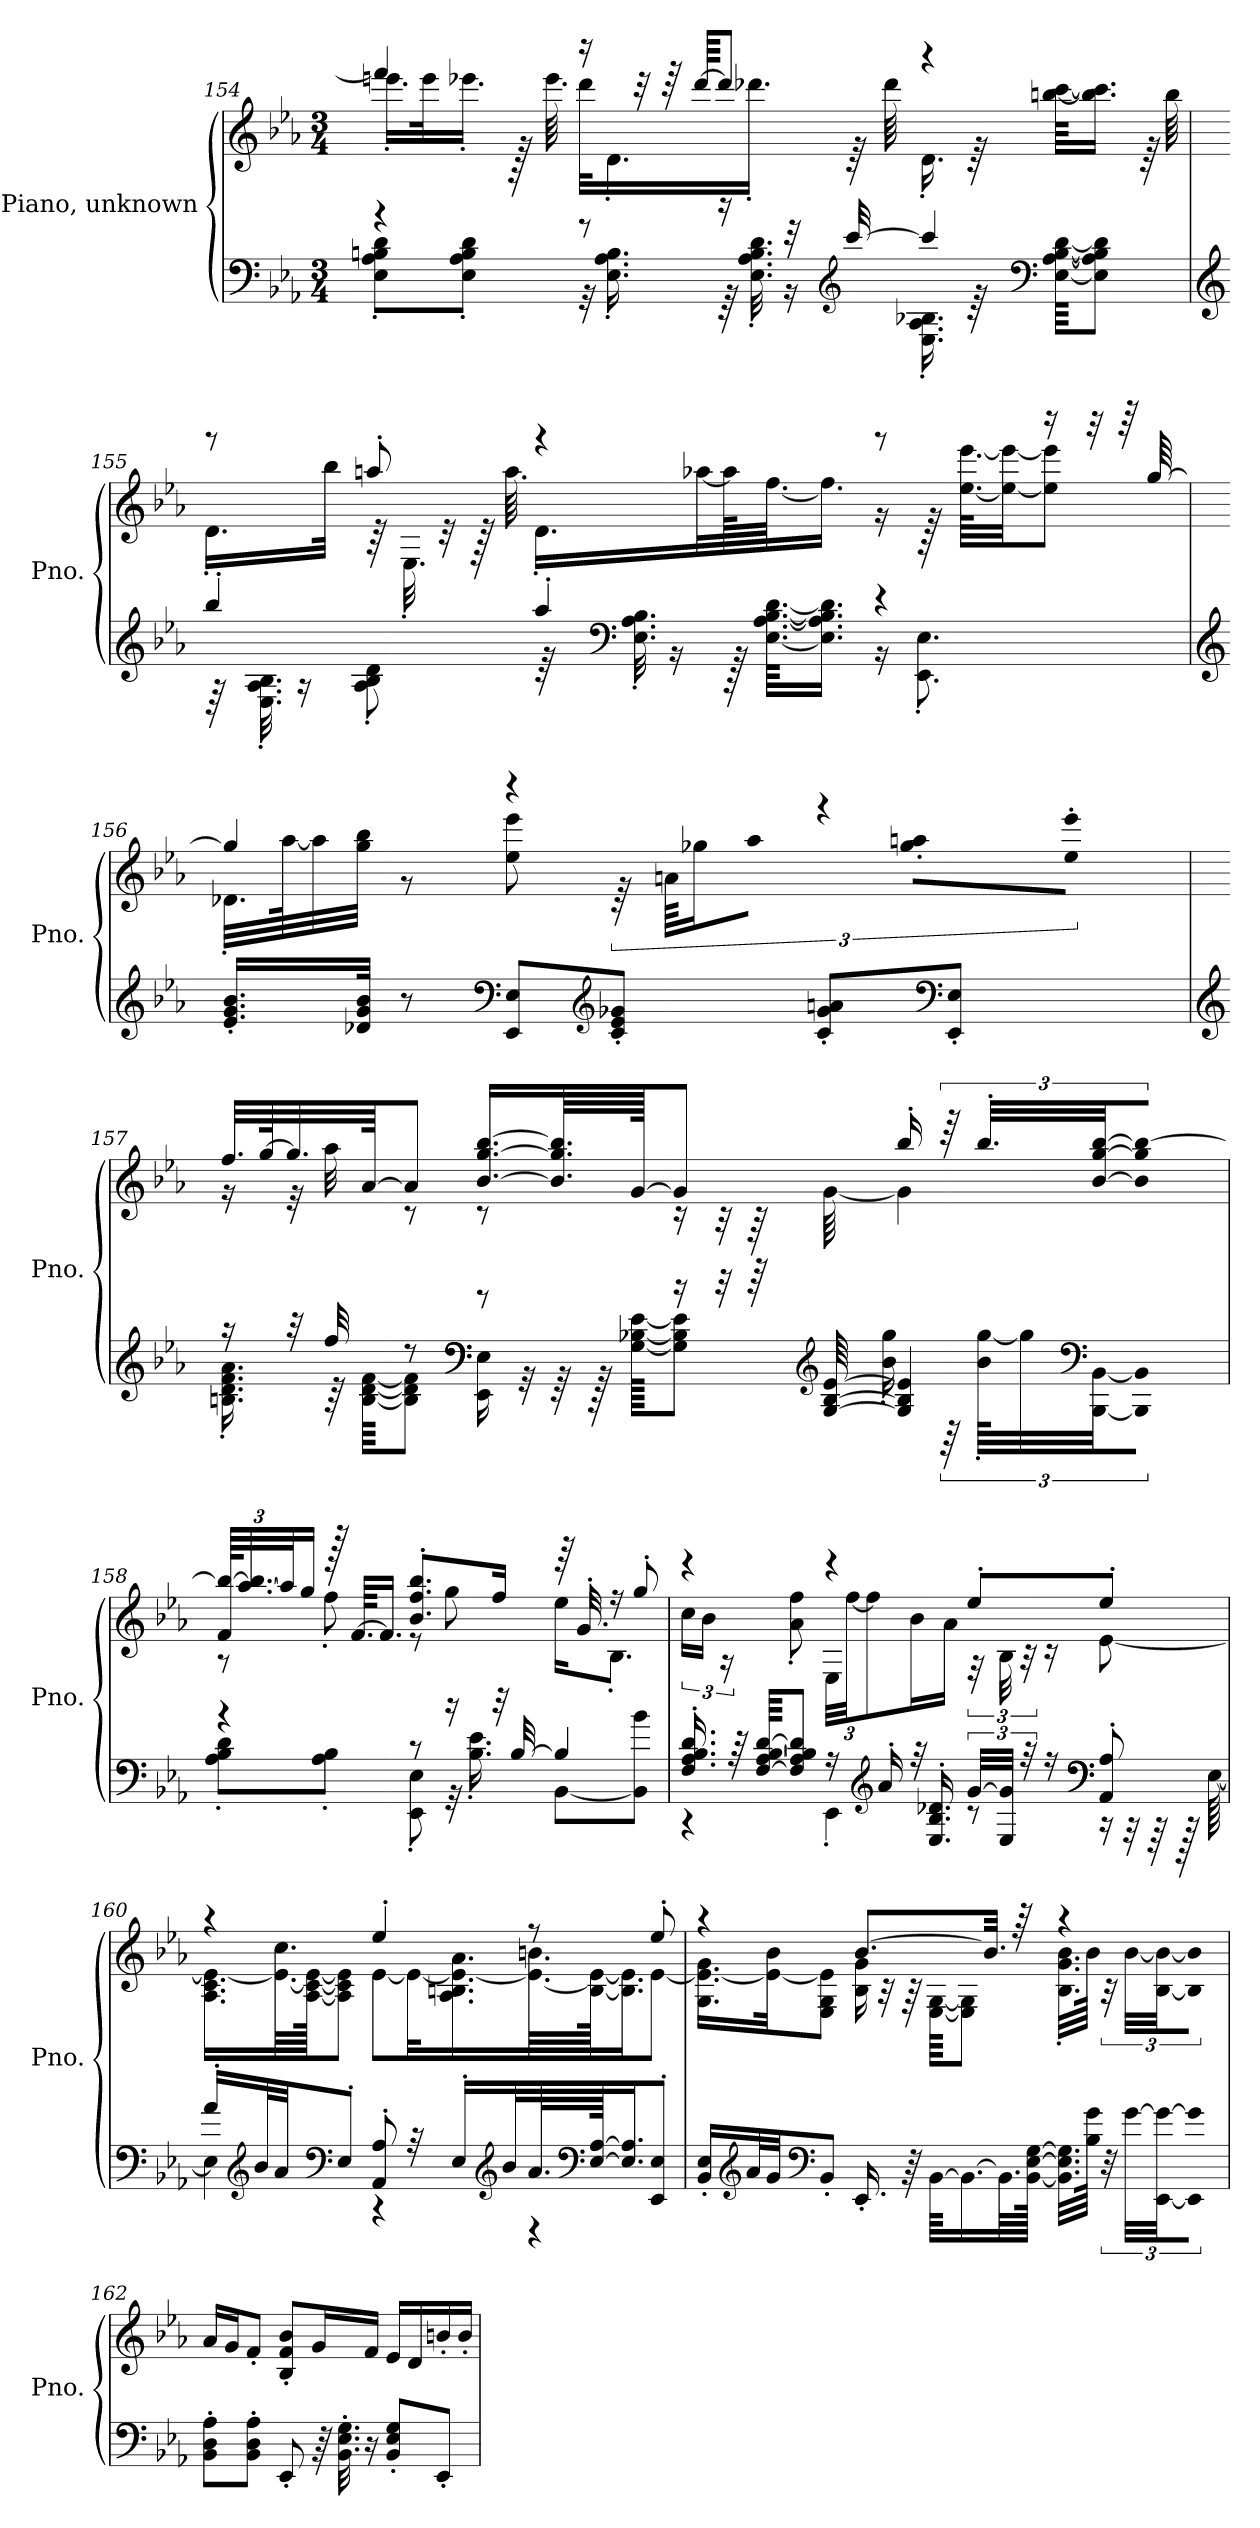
**kern	**kern
*part1	*part1
*staff2	*staff1
*I"Piano, unknown	*
*I'Pno.	*
!!LO:LB:g=z
*clefF4	*clefG2
*k[b-e-a-]	*k[b-e-a-]
*M3/4	*M3/4
=154	=154
*^	*^
4r	8E-\' 8A-\' 8Bn\' 8d\'L	4fff/]	16.eeen'\LL
.	.	.	32eee\K
.	8E-\' 8A-\' 8B\' 8d\'J	.	16.eee-X'\JJ
.	.	.	128r
.	.	.	64.eee-\
8r	32r	16r	32ddd\KLL
.	16.E-\' 16.A-\' 16.B\'	.	16.d'\
.	.	32r	.
.	.	64r	.
.	.	[64ddd/KKKL	.
16r	64r	8ddd/J]	16.ddd-X'\JJ
.	32.E-\' 32.A-\' 32.B\' 32.d\'	.	.
32r	16r	.	.
*clefG2	*	*	*
[32ccc/	.	.	64r
.	.	.	64ddd-\
4ccc/]	16.E-\' 16.A-\' 16.B-X\'	4r	16.d'\
.	64r	.	64r
*clefF4	*	*	*
.	[64E-\ [64A-\ [64B-\ [64d\KKKL	.	[64bbn\ [64ccc\KKLL
.	8E-\] 8A-\] 8B-\] 8d\]J	.	16.bb\] 16.ccc\]JJ
.	.	.	64r
.	.	.	64bb\
!!LO:LB:g=z	!!
=155	=155	=155	=155
*clefG2	*	*	*
4bb-'/	64r	8r	16.d'\LL
.	32.E-\' 32.A-\' 32.B-\'	.	.
.	16r	.	.
.	.	.	32bb-\JJk
.	8A-\' 8B-\' 8d\'	8aan'/	64r
.	.	.	32.E-'\
.	.	.	32r
.	.	.	128r
.	.	.	64.aa\
4aa-'/	64r	4r	16.d'\LL
*clefF4	*	*	*
.	32.E-\' 32.A-\' 32.B-\'	.	.
.	16r	.	.
.	.	.	[32aa-X\L
.	128r	.	128aa-\KL]
.	[64.E-\ [64.A-\ [64.B-\ [64.d\KKLL	.	[64.ff\JJ
.	16.E-\] 16.A-\] 16.B-\] 16.d\]JJ	.	16.ff\JJ]
4r	16r	8r	16r
.	8.EE-\' 8.E-\'	.	128r
.	.	.	[64.ee-\ [64.eee-\KLLL
.	.	.	32ee-\_ 32eee-\_JJ
.	.	16r	8ee-\] 8eee-\]J
.	.	32r	.
.	.	64r	.
.	.	[64gg/	.
*v	*v	*	*
!!LO:LB:g=z	!!
=156	=156	=156
*clefG2	*	*
16.e-/' 16.g/' 16.b-/'LL	4gg/]	32.d-X'\LLL
.	.	[64aa-\K
.	.	32aa-\]
32d-X/ 32g/ 32b-/JJk	.	32gg\ 32bb-\JJJ
8r	.	8r
*clefF4	*	*
8EE-/ 8E-/L	4r	8ee-\ 8eee-\
*clefG2	*	*
8c/' 8e-/' 8g-X/'J	.	96r
.	.	96an\KKLL
.	.	24gg-X\
.	.	16aa-\JJ
8c/' 8g-/' 8an/'L	4r	8gg-\' 8aan\'L
*clefF4	*	*
8EE-/' 8E-/'J	.	8ee-\' 8eee-\'J
!!LO:LB:g=z	!!
=157	=157	=157
*clefG2	*	*
*^	*	*
16r	16.Bn\' 16.d\' 16.f\' 16.a-\'	32.ff/LLL	16r
.	.	[64gg/K	.
32r	.	32.gg/]	32r
32ff/	64r	.	32aa-\
.	[64B\ [64d\ [64f\KKKL	[64a-/JJK	.
8r	8B\] 8d\] 8f\]J	8a-/J]	8r
*clefF4	*	*	*
8r	16EE-\ 16E-\	[16.b-/ [16.gg/ [16.bb-/LL	8r
.	32r	.	.
.	64r	64.b-/] 64.gg/] 64.bb-/]LL	.
.	128r	.	.
.	[128G\ [128B-X\ [128e-\KKKKL	[128g/JJJK	.
16r	8G\] 8B-\] 8e-\]J	8g/J]	16r
32r	.	.	32r
64r	.	.	64r
*clefG2	*	*	*
[64G/ [64B-/ [64e-/	.	.	[64g\
4G/] 4B-/] 4e-/]	16b-\' 16gg\'	16bb-'/	4g\]
.	96r	96r	.
.	96b-\' [96gg\'KLLL	48.bb-'/LLL	.
.	48gg\]	.	.
*clefF4	*	*	*
.	[48BBB-\ [48BB-\JJ	[48b-/ [48gg/ [48bb-/JJ	.
.	8BBB-\] 8BB-\]J	8b-/] 8gg/] 8bb-/_J	.
!!LO:LB:g=z	!!
=158	=158	=158	=158
*	*	*Xbrackettup	*
4r	8A-\' 8B-\' 8d\'L	96f/ 96bb-/_KLLL	8r
.	.	[48.aa-/ 48.bb-/]	.
.	.	48aa-/J]	.
.	.	16gg/JJ	.
.	8A-\' 8B-\'J	128r	8ff'\
.	.	[64.f/KKLL	.
.	.	16.f/JJ]	.
8r	8EE-\' 8E-\'	8.b-/' 8.ff/' 8.bb-/'L	8r
16r	32r	.	8gg\
.	16.B-\' 16.e-\'	.	.
32r	.	16ff/Jk	.
[32B-/	.	.	.
4B-/]	[8BB-\L	64r	16ee-\KL
.	.	32.g'/	.
.	.	16r	8.B-'\J
.	8BB-\] 8b-\J	8gg'/	.
!!LO:PB:g=z	!!
=159	=159	=159	=159
*	*	*	*brackettup
16.F/' 16.A-/' 16.B-/' 16.d/'	4r	4r	24cc\LL
.	.	.	24b-\JJ
.	.	.	24r
64r	.	.	.
[64F/ [64A-/ [64B-/ [64d/KKKL	.	.	.
8F/] 8A-/] 8B-/] 8d/]J	.	.	8a-\' 8ff\'
*	*	*	*Xbrackettup
16r	4EE-'\	4r	48E-\LLL
.	.	.	[48ff\JJ
.	.	.	12ff\]
*clefG2	*	*	*
16a-'/	.	.	.
32r	.	.	16b-\L
16.E-/' 16.B-/' 16.d-X/'	.	.	.
.	.	.	16a-\JJ
*	*	*	*brackettup
[48g/LLL	8r	8ee-'/L	48r
48E-/ 48g/]JJJ	.	.	48B-\
48r	.	.	48r
16r	.	.	16r
*clefF4	*	*	*
8AA-/' 8A-/'	16r	8ee-'/J	[8e-\
.	32r	.	.
.	64r	.	.
.	128r	.	.
.	[128E-\	.	.
!!LO:LB:g=z	!!
=160	=160	=160	=160
16a-'/LL	4E-\]	4r	16.A-\ 16.c\ 16.e-\_LL
*clefG2	*	*	*
32b-/L	.	.	.
32a-/JJ	.	.	64.e-\_ 64.cc\LL
.	.	.	[128A-\ [128c\ 128e-\_JJJK
*clefF4	*	*	*
8E-'/J	.	.	8A-\] 8c\] 8e-\]J
8AA-/' 8A-/'	4r	4ee-'/	[8e-\L
32r	.	.	32e-\KL_
16E-'/LL	.	.	16.A-\ 16.Bn\ 16.e-\_ 16.a-\
*clefG2	*	*	*
32b-/L	.	.	.
64.a-/L	4r	8r	64.e-\_ 64.bn\LL
*clefF4	*	*	*
[128E-/ [128A-/JJK	.	.	[128B\ 128e-\_JJK
16.E-/] 16.A-/]J	.	.	16.B\] 16.e-\]J
8EE-/' 8E-/'J	.	8ee-'/	[8e-\J
*v	*v	*	*
!!LO:LB:g=z	!!
=161	=161	=161
16BB-/' 16E-/'LL	4r	16.G\ 16.e-\_ 16.g\LL
*clefG2	*	*
32a-/L	.	.
32g/JJ	.	32e-\_ 32b-\JK
*clefF4	*	*
8BB-'/J	.	8E-\ 8G\ 8e-\]J
16.EE-'/	[8.b-/L	16B-\ 16g\
.	.	32r
64r	.	64r
[64BB-\KKLL	.	[64E-\ [64G\KKKL
16.BB-\_	.	8E-\] 8G\]J
.	32.b-/Jkk]	.
64.BB-\LL]	.	.
.	64r	.
[128BB-\ [128E-\ [128G\JJJJk	.	.
32.BB-\] 32.E-\] 32.G\]LLL	4r	32.B-\' 32.g\' 32.b-\'LLL
64B-\ 64g\JJJk	.	64b-\JJJk
48r	.	48r
[48g\LLL	.	[48b-\LLL
[48EE-\ 48g\_JJ	.	[48B-\ 48b-\_JJ
8EE-\] 8g\]J	.	8B-\] 8b-\]J
*	*v	*v
=162	=162
8BB-\' 8D\' 8A-\'L	16a-/LL
.	16g/J
8BB-\' 8D\' 8A-\'J	8f'/J
8EE-'/	8B-/' 8f/' 8b-/'L
64r	16g/L
32.BB-\' 32.E-\' 32.G\'	.
16r	16f/JJ
8BB-/' 8E-/' 8G/'L	16e-/LL
.	16d/
8EE-'/J	16bn'/
.	16b'/JJ
=	=
*-	*-
